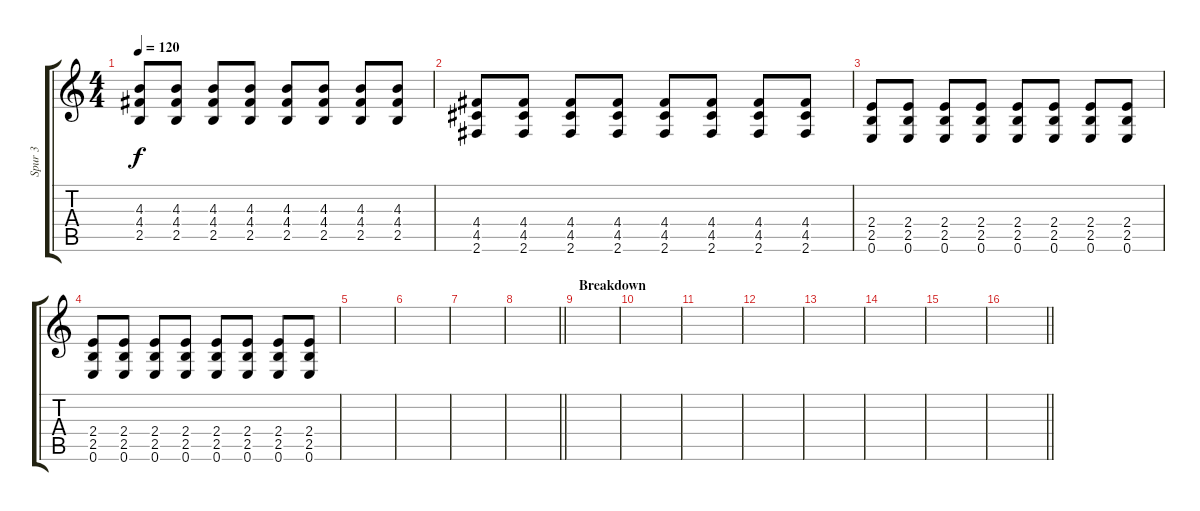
\track ("Spur 3" "Spur 3") {instrument distortionguitar}
\staff {score tabs}
\tuning (E4 B3 G3 D3 A2 E2) {hide}
\ts (4 4)
\tempo 120
\clef g2
\ks c
(4.3 4.4 2.5).8{dy f} (4.3 4.4 2.5).8 (4.3 4.4 2.5).8 (4.3 4.4 2.5).8 (4.3 4.4 2.5).8 (4.3 4.4 2.5).8 (4.3 4.4 2.5).8 (4.3 4.4 2.5).8 |
(4.4 4.5 2.6).8 (4.4 4.5 2.6).8 (4.4 4.5 2.6).8 (4.4 4.5 2.6).8 (4.4 4.5 2.6).8 (4.4 4.5 2.6).8 (4.4 4.5 2.6).8 (4.4 4.5 2.6).8 |
(2.4 2.5 0.6).8 (2.4 2.5 0.6).8 (2.4 2.5 0.6).8 (2.4 2.5 0.6).8 (2.4 2.5 0.6).8 (2.4 2.5 0.6).8 (2.4 2.5 0.6).8 (2.4 2.5 0.6).8 |
(2.4 2.5 0.6).8 (2.4 2.5 0.6).8 (2.4 2.5 0.6).8 (2.4 2.5 0.6).8 (2.4 2.5 0.6).8 (2.4 2.5 0.6).8 (2.4 2.5 0.6).8 (2.4 2.5 0.6).8 |
|
|
|
\barLineRight lightlight
|
\section ("" "Breakdown")
|
|
|
|
|
|
|
\barLineRight lightlight
